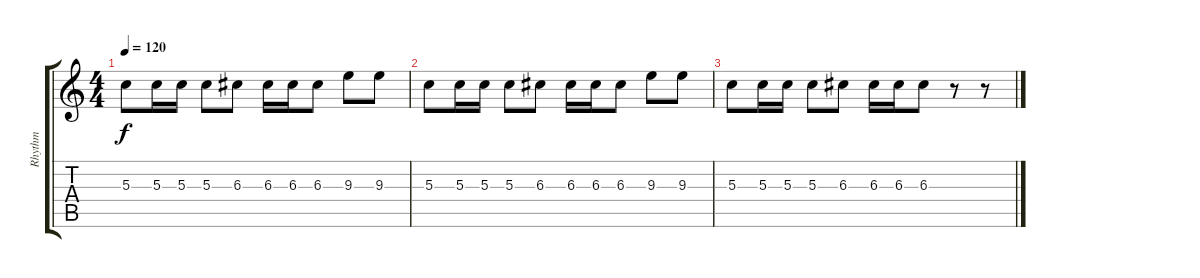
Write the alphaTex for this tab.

\track ("Rhythm" "Rhythm") {instrument distortionguitar}
\staff {score tabs}
\tuning (E4 B3 G3 D3 A2 D2) {hide}
\ts (4 4)
\tempo 120
\clef g2
\ks c
5.3.8{dy f} 5.3.16 5.3.16 5.3.8 6.3.8 6.3.16 6.3.16 6.3.8 9.3.8 9.3.8 |
5.3.8 5.3.16 5.3.16 5.3.8 6.3.8 6.3.16 6.3.16 6.3.8 9.3.8 9.3.8 |
5.3.8 5.3.16 5.3.16 5.3.8 6.3.8 6.3.16 6.3.16 6.3.8 r.8 r.8
